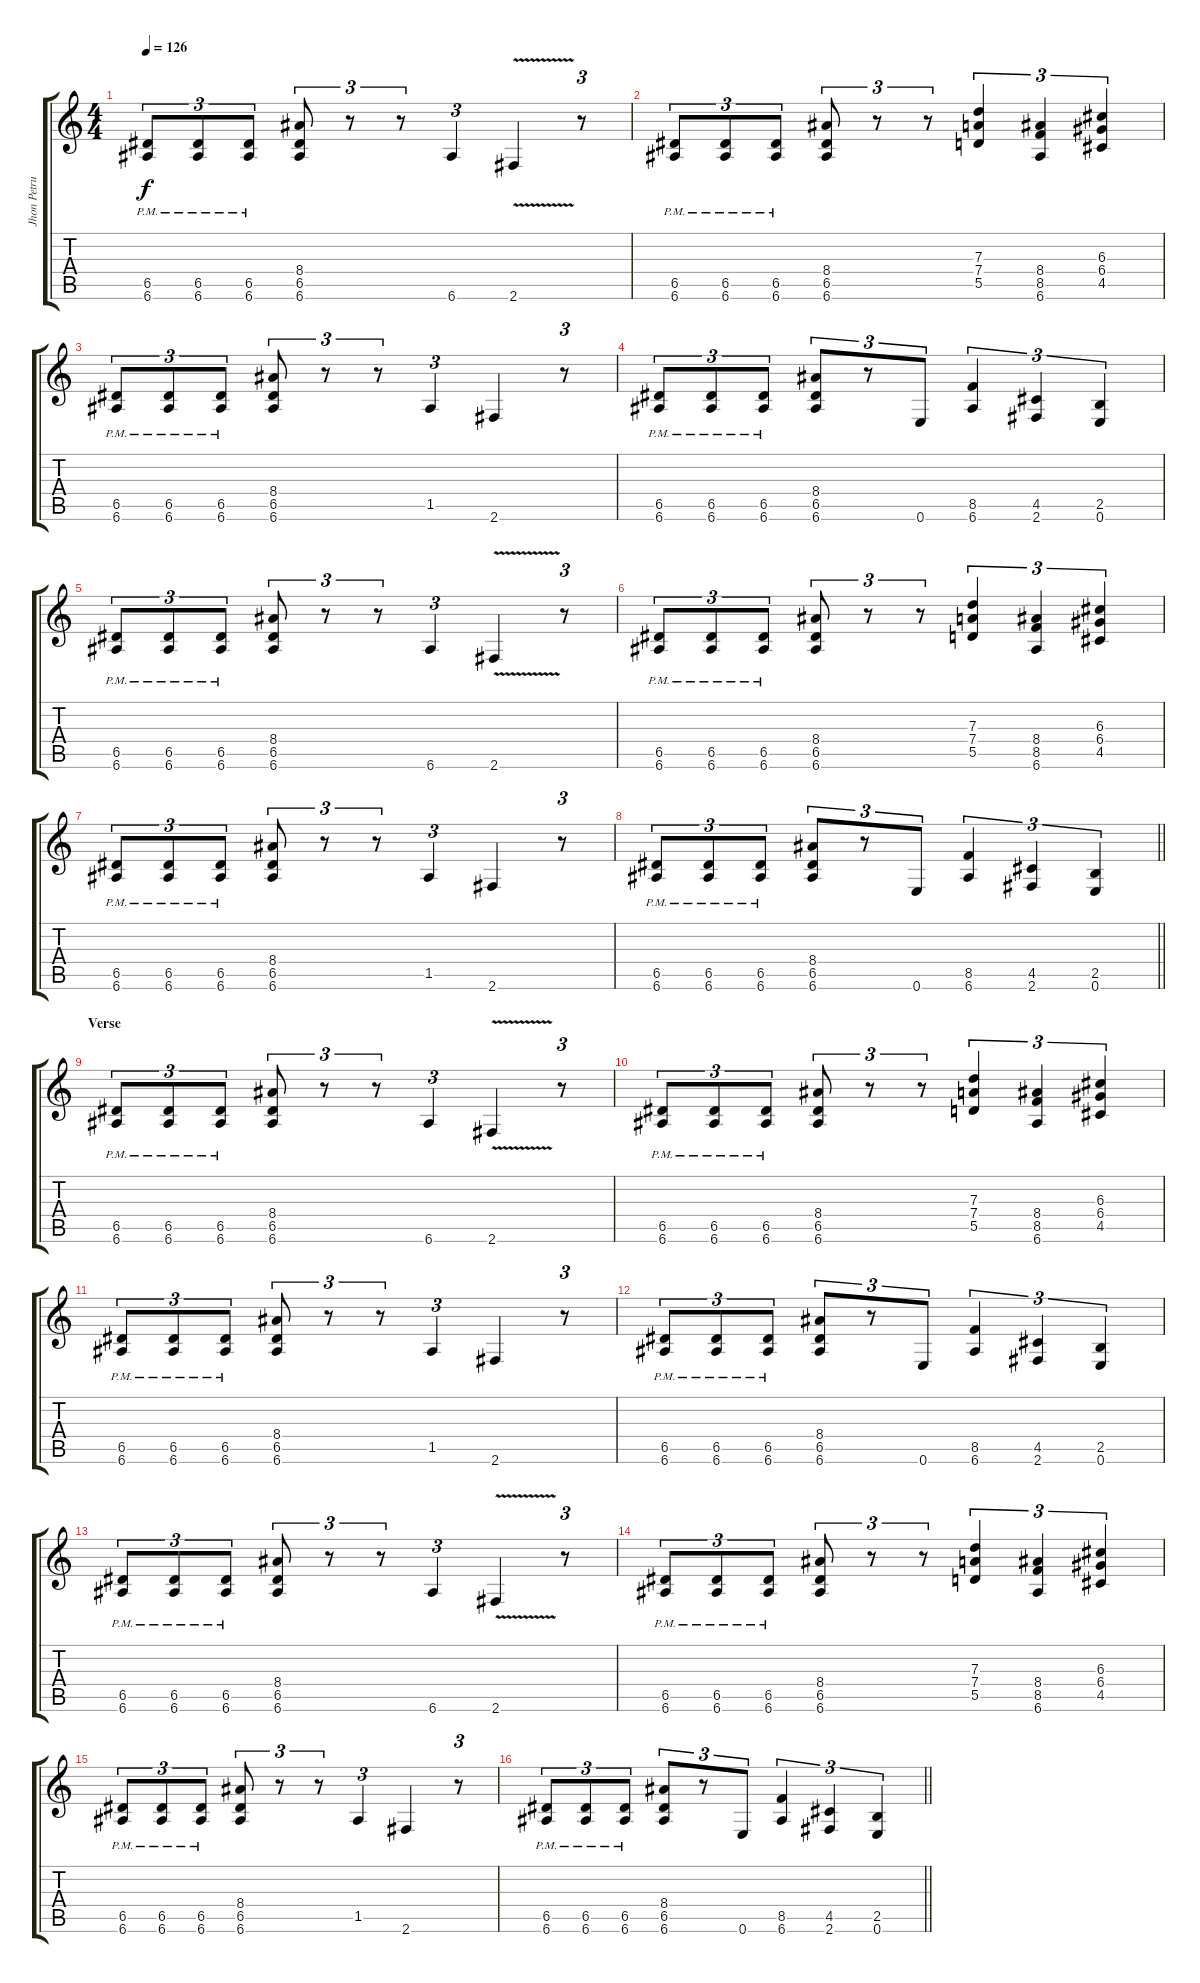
\track ("Jhon Petrucci Lead 1" "Jhon Petru") {instrument distortionguitar}
\staff {score tabs}
\tuning (E4 B3 G3 D3 A2 E2) {hide}
\ts (4 4)
\tempo 126
\clef g2
\ks c
(6.5{pm} 6.6{pm}).8{tu (3 2) dy f} (6.5{pm} 6.6{pm}).8{tu (3 2)} (6.5{pm} 6.6{pm}).8{tu (3 2)} (8.4 6.5 6.6).8{tu (3 2)} r.8{tu (3 2)} r.8{tu (3 2)} 6.6.4{tu (3 2)} 2.6{v}.4 r.8{tu (3 2)} |
(6.5{pm} 6.6{pm}).8{tu (3 2)} (6.5{pm} 6.6{pm}).8{tu (3 2)} (6.5{pm} 6.6{pm}).8{tu (3 2)} (8.4 6.5 6.6).8{tu (3 2)} r.8{tu (3 2)} r.8{tu (3 2)} (7.3 7.4 5.5).4{tu (3 2)} (8.4 8.5 6.6).4{tu (3 2)} (6.3 6.4 4.5).4{tu (3 2)} |
(6.5{pm} 6.6{pm}).8{tu (3 2)} (6.5{pm} 6.6{pm}).8{tu (3 2)} (6.5{pm} 6.6{pm}).8{tu (3 2)} (8.4 6.5 6.6).8{tu (3 2)} r.8{tu (3 2)} r.8{tu (3 2)} 1.5.4{tu (3 2)} 2.6.4 r.8{tu (3 2)} |
(6.5{pm} 6.6{pm}).8{tu (3 2)} (6.5{pm} 6.6{pm}).8{tu (3 2)} (6.5{pm} 6.6{pm}).8{tu (3 2)} (8.4 6.5 6.6).8{tu (3 2)} r.8{tu (3 2)} 0.6.8{tu (3 2)} (8.5 6.6).4{tu (3 2)} (4.5 2.6).4{tu (3 2)} (2.5 0.6).4{tu (3 2)} |
(6.5{pm} 6.6{pm}).8{tu (3 2)} (6.5{pm} 6.6{pm}).8{tu (3 2)} (6.5{pm} 6.6{pm}).8{tu (3 2)} (8.4 6.5 6.6).8{tu (3 2)} r.8{tu (3 2)} r.8{tu (3 2)} 6.6.4{tu (3 2)} 2.6{v}.4 r.8{tu (3 2)} |
(6.5{pm} 6.6{pm}).8{tu (3 2)} (6.5{pm} 6.6{pm}).8{tu (3 2)} (6.5{pm} 6.6{pm}).8{tu (3 2)} (8.4 6.5 6.6).8{tu (3 2)} r.8{tu (3 2)} r.8{tu (3 2)} (7.3 7.4 5.5).4{tu (3 2)} (8.4 8.5 6.6).4{tu (3 2)} (6.3 6.4 4.5).4{tu (3 2)} |
(6.5{pm} 6.6{pm}).8{tu (3 2)} (6.5{pm} 6.6{pm}).8{tu (3 2)} (6.5{pm} 6.6{pm}).8{tu (3 2)} (8.4 6.5 6.6).8{tu (3 2)} r.8{tu (3 2)} r.8{tu (3 2)} 1.5.4{tu (3 2)} 2.6.4 r.8{tu (3 2)} |
\barLineRight lightlight
(6.5{pm} 6.6{pm}).8{tu (3 2)} (6.5{pm} 6.6{pm}).8{tu (3 2)} (6.5{pm} 6.6{pm}).8{tu (3 2)} (8.4 6.5 6.6).8{tu (3 2)} r.8{tu (3 2)} 0.6.8{tu (3 2)} (8.5 6.6).4{tu (3 2)} (4.5 2.6).4{tu (3 2)} (2.5 0.6).4{tu (3 2)} |
\section ("" "Verse")
(6.5{pm} 6.6{pm}).8{tu (3 2)} (6.5{pm} 6.6{pm}).8{tu (3 2)} (6.5{pm} 6.6{pm}).8{tu (3 2)} (8.4 6.5 6.6).8{tu (3 2)} r.8{tu (3 2)} r.8{tu (3 2)} 6.6.4{tu (3 2)} 2.6{v}.4 r.8{tu (3 2)} |
(6.5{pm} 6.6{pm}).8{tu (3 2)} (6.5{pm} 6.6{pm}).8{tu (3 2)} (6.5{pm} 6.6{pm}).8{tu (3 2)} (8.4 6.5 6.6).8{tu (3 2)} r.8{tu (3 2)} r.8{tu (3 2)} (7.3 7.4 5.5).4{tu (3 2)} (8.4 8.5 6.6).4{tu (3 2)} (6.3 6.4 4.5).4{tu (3 2)} |
(6.5{pm} 6.6{pm}).8{tu (3 2)} (6.5{pm} 6.6{pm}).8{tu (3 2)} (6.5{pm} 6.6{pm}).8{tu (3 2)} (8.4 6.5 6.6).8{tu (3 2)} r.8{tu (3 2)} r.8{tu (3 2)} 1.5.4{tu (3 2)} 2.6.4 r.8{tu (3 2)} |
(6.5{pm} 6.6{pm}).8{tu (3 2)} (6.5{pm} 6.6{pm}).8{tu (3 2)} (6.5{pm} 6.6{pm}).8{tu (3 2)} (8.4 6.5 6.6).8{tu (3 2)} r.8{tu (3 2)} 0.6.8{tu (3 2)} (8.5 6.6).4{tu (3 2)} (4.5 2.6).4{tu (3 2)} (2.5 0.6).4{tu (3 2)} |
(6.5{pm} 6.6{pm}).8{tu (3 2)} (6.5{pm} 6.6{pm}).8{tu (3 2)} (6.5{pm} 6.6{pm}).8{tu (3 2)} (8.4 6.5 6.6).8{tu (3 2)} r.8{tu (3 2)} r.8{tu (3 2)} 6.6.4{tu (3 2)} 2.6{v}.4 r.8{tu (3 2)} |
(6.5{pm} 6.6{pm}).8{tu (3 2)} (6.5{pm} 6.6{pm}).8{tu (3 2)} (6.5{pm} 6.6{pm}).8{tu (3 2)} (8.4 6.5 6.6).8{tu (3 2)} r.8{tu (3 2)} r.8{tu (3 2)} (7.3 7.4 5.5).4{tu (3 2)} (8.4 8.5 6.6).4{tu (3 2)} (6.3 6.4 4.5).4{tu (3 2)} |
(6.5{pm} 6.6{pm}).8{tu (3 2)} (6.5{pm} 6.6{pm}).8{tu (3 2)} (6.5{pm} 6.6{pm}).8{tu (3 2)} (8.4 6.5 6.6).8{tu (3 2)} r.8{tu (3 2)} r.8{tu (3 2)} 1.5.4{tu (3 2)} 2.6.4 r.8{tu (3 2)} |
\barLineRight lightlight
(6.5{pm} 6.6{pm}).8{tu (3 2)} (6.5{pm} 6.6{pm}).8{tu (3 2)} (6.5{pm} 6.6{pm}).8{tu (3 2)} (8.4 6.5 6.6).8{tu (3 2)} r.8{tu (3 2)} 0.6.8{tu (3 2)} (8.5 6.6).4{tu (3 2)} (4.5 2.6).4{tu (3 2)} (2.5 0.6).4{tu (3 2)}
